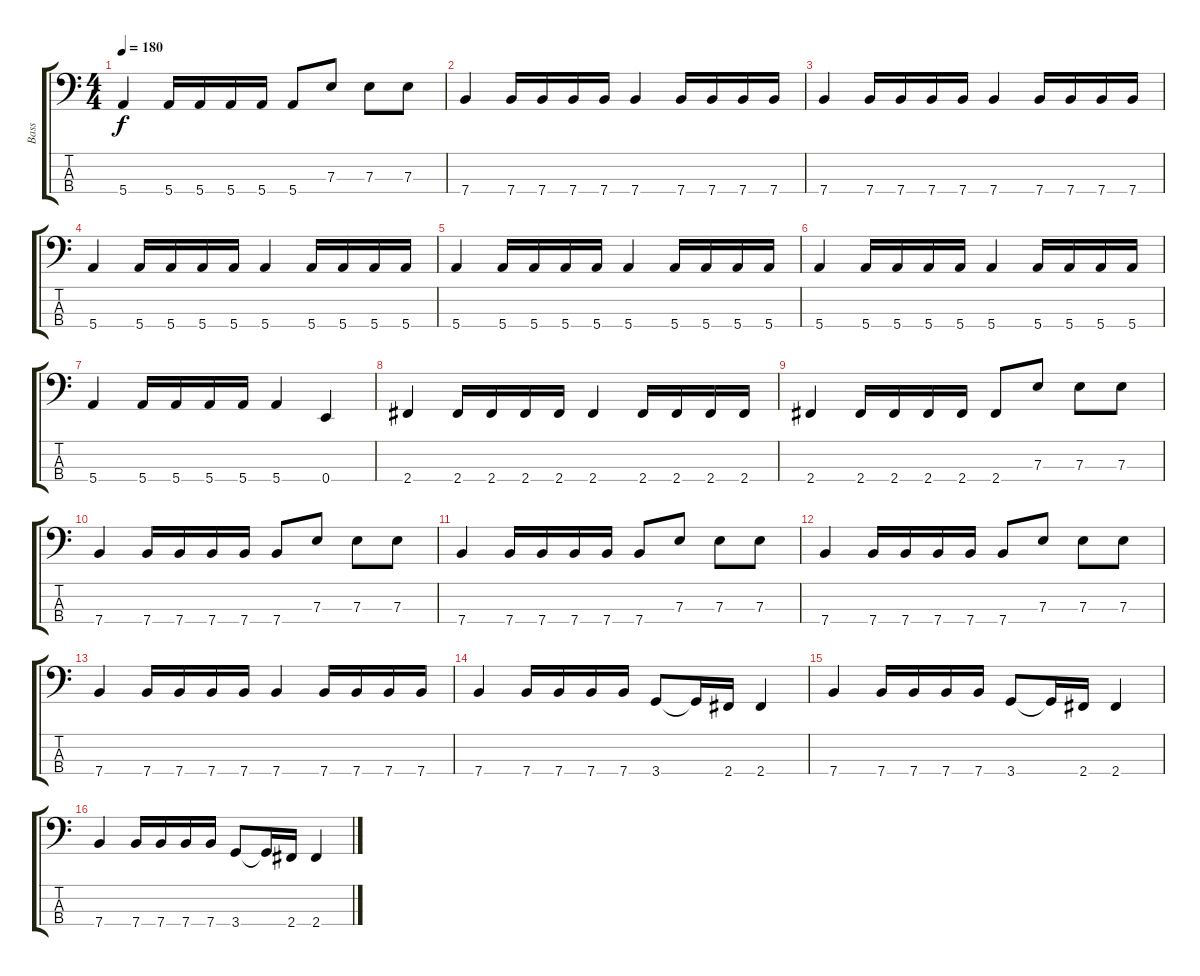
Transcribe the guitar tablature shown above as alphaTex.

\track ("Bass" "Bass") {instrument electricbasspick}
\staff {score tabs}
\tuning (G2 D2 A1 E1) {hide}
\ts (4 4)
\tempo 180
\clef f4
\ks c
5.4.4{dy f} 5.4.16 5.4.16 5.4.16 5.4.16 5.4.8 7.3.8 7.3.8 7.3.8 |
7.4.4 7.4.16 7.4.16 7.4.16 7.4.16 7.4.4 7.4.16 7.4.16 7.4.16 7.4.16 |
7.4.4 7.4.16 7.4.16 7.4.16 7.4.16 7.4.4 7.4.16 7.4.16 7.4.16 7.4.16 |
5.4.4 5.4.16 5.4.16 5.4.16 5.4.16 5.4.4 5.4.16 5.4.16 5.4.16 5.4.16 |
5.4.4 5.4.16 5.4.16 5.4.16 5.4.16 5.4.4 5.4.16 5.4.16 5.4.16 5.4.16 |
5.4.4 5.4.16 5.4.16 5.4.16 5.4.16 5.4.4 5.4.16 5.4.16 5.4.16 5.4.16 |
5.4.4 5.4.16 5.4.16 5.4.16 5.4.16 5.4.4 0.4.4 |
2.4.4 2.4.16 2.4.16 2.4.16 2.4.16 2.4.4 2.4.16 2.4.16 2.4.16 2.4.16 |
2.4.4 2.4.16 2.4.16 2.4.16 2.4.16 2.4.8 7.3.8 7.3.8 7.3.8 |
7.4.4 7.4.16 7.4.16 7.4.16 7.4.16 7.4.8 7.3.8 7.3.8 7.3.8 |
7.4.4 7.4.16 7.4.16 7.4.16 7.4.16 7.4.8 7.3.8 7.3.8 7.3.8 |
7.4.4 7.4.16 7.4.16 7.4.16 7.4.16 7.4.8 7.3.8 7.3.8 7.3.8 |
7.4.4 7.4.16 7.4.16 7.4.16 7.4.16 7.4.4 7.4.16 7.4.16 7.4.16 7.4.16 |
7.4.4 7.4.16 7.4.16 7.4.16 7.4.16 3.4.8 3.4{t}.16 2.4.16 2.4.4 |
7.4.4 7.4.16 7.4.16 7.4.16 7.4.16 3.4.8 3.4{t}.16 2.4.16 2.4.4 |
7.4.4 7.4.16 7.4.16 7.4.16 7.4.16 3.4.8 3.4{t}.16 2.4.16 2.4.4
